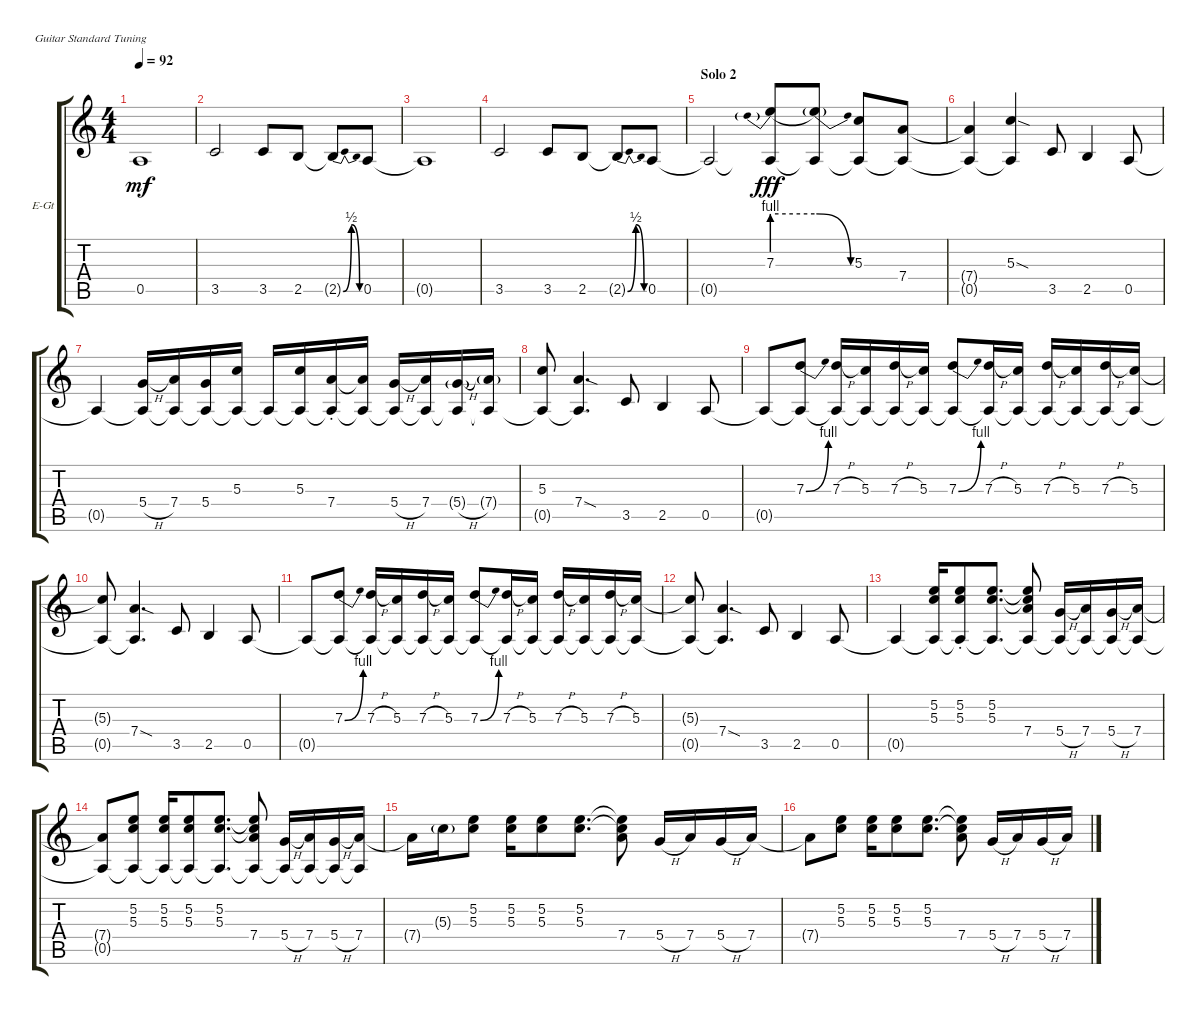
\defaultSystemsLayout 4
\bracketExtendMode groupsimilarinstruments
\firstSystemTrackNameOrientation horizontal
\otherSystemsTrackNameOrientation horizontal
\track ("Solo Guitar" "E-Gt") {instrument overdrivenguitar}
\staff {score tabs}
\tuning (E4 B3 G3 D3 A2 E2)
\ts (4 4)
\tempo 92
\clef g2
\scale
0.333333
\ks c
0.5{t}.1{dy mf} |
\scale
0.333333 3.5.2 3.5.8 2.5.8 2.5{be (bendrelease 0 0 57.599999999999994 2 57.599999999999994 2 59.4 0) t}.8 0.5.8 |
\scale
0.333333 0.5{t}.1 |
\scale
0.333333 3.5.2 3.5.8 2.5.8 2.5{be (bendrelease 0 0 57.599999999999994 2 57.599999999999994 2 59.4 0) t}.8 0.5.8 |
\section ("" "Solo 2")
\tempo (92 hide)
\scale
0.333333 0.5{t}.2 (7.3{be (prebend 0 4 60 4)} 0.5{t}).8{dy fff} (7.3{be (release 0 4 59.4 0) t} 0.5{t}).8 (5.3 0.5{t}).8 (7.4 0.5{t}).8 |
\scale
0.333333 (7.4{t} 0.5{t}).4 (5.3{sod} 0.5{t}).4 3.5.8 2.5.4 0.5.8 |
\scale
0.333333 0.5{t}.4 (5.4{h} 0.5{t}).16 (7.4 0.5{t}).16 (5.4 0.5{t}).16 (5.3 0.5{t}).16 0.5{t}.16 (5.3 0.5{t}).16 (0.5{t} 7.4{st}).16 (0.5{t} 7.4{t}).16 (5.4{h} 0.5{t}).16 (7.4 0.5{t}).16 (0.5{t} 5.4{h g}).16 (0.5{t} 7.4{g}).16 |
\scale
0.333333 (5.3 0.5{t}).8 (7.4{sod} 0.5{t}).4{d} 3.5.8 2.5.4 0.5.8 |
\scale
0.333333 0.5{t}.8 (7.3{be (bend 0 0 60 4)} 0.5{t}).8 (7.3{h} 0.5{t}).16 (5.3 0.5{t}).16 (7.3{h} 0.5{t}).16 (5.3 0.5{t}).16 (7.3{be (bend 0 0 60 4)} 0.5{t}).8 (7.3{h} 0.5{t}).16 (5.3 0.5{t}).16 (7.3{h} 0.5{t}).16 (5.3 0.5{t}).16 (7.3{h} 0.5{t}).16 (5.3 0.5{t}).16 |
\scale
0.333333 (5.3{t} 0.5{t}).8 (7.4{sod} 0.5{t}).4{d} 3.5.8 2.5.4 0.5.8 |
\scale
0.333333 0.5{t}.8 (7.3{be (bend 0 0 60 4)} 0.5{t}).8 (7.3{h} 0.5{t}).16 (5.3 0.5{t}).16 (7.3{h} 0.5{t}).16 (5.3 0.5{t}).16 (7.3{be (bend 0 0 60 4)} 0.5{t}).8 (7.3{h} 0.5{t}).16 (5.3 0.5{t}).16 (7.3{h} 0.5{t}).16 (5.3 0.5{t}).16 (7.3{h} 0.5{t}).16 (5.3 0.5{t}).16 |
\scale
0.333333 (5.3{t} 0.5{t}).8 (7.4{sod} 0.5{t}).4{d} 3.5.8 2.5.4 0.5.8 |
\scale
0.333333 0.5{t}.4 (5.2 5.3 0.5{t}).16 (5.2{st} 5.3{st} 0.5{t}).8 (5.2 5.3 0.5{t}).8{d} (7.4 0.5{t} 5.2{t} 5.3{t}).8 (5.4{h} 0.5{t}).16 (7.4 0.5{t}).16 (5.4{h} 0.5{t}).16 (7.4 0.5{t}).16 |
\scale
0.333333 (7.4{t} 0.5{t}).8 (5.3 5.2 0.5{t}).8 (5.2 5.3 0.5{t}).16 (5.2 5.3 0.5{t}).8 (5.2 5.3 0.5{t}).8{d} (7.4 0.5{t} 5.2{t} 5.3{t}).8 (5.4{h} 0.5{t}).16 (7.4 0.5{t}).16 (5.4{h} 0.5{t}).16 (7.4 0.5{t}).16 |
\scale
0.333333 7.4{t}.16 5.3{g}.16 (5.3 5.2).8 (5.2 5.3).16 (5.2 5.3).8 (5.2 5.3).8{d} (7.4 5.2{t} 5.3{t}).8 5.4{h}.16 7.4.16 5.4{h}.16 7.4.16 |
\scale
0.333333 7.4{t}.8 (5.3 5.2).8 (5.2 5.3).16 (5.2 5.3).8 (5.2 5.3).8{d} (7.4 5.2{t} 5.3{t}).8 5.4{h}.16 7.4.16 5.4{h}.16 7.4.16
